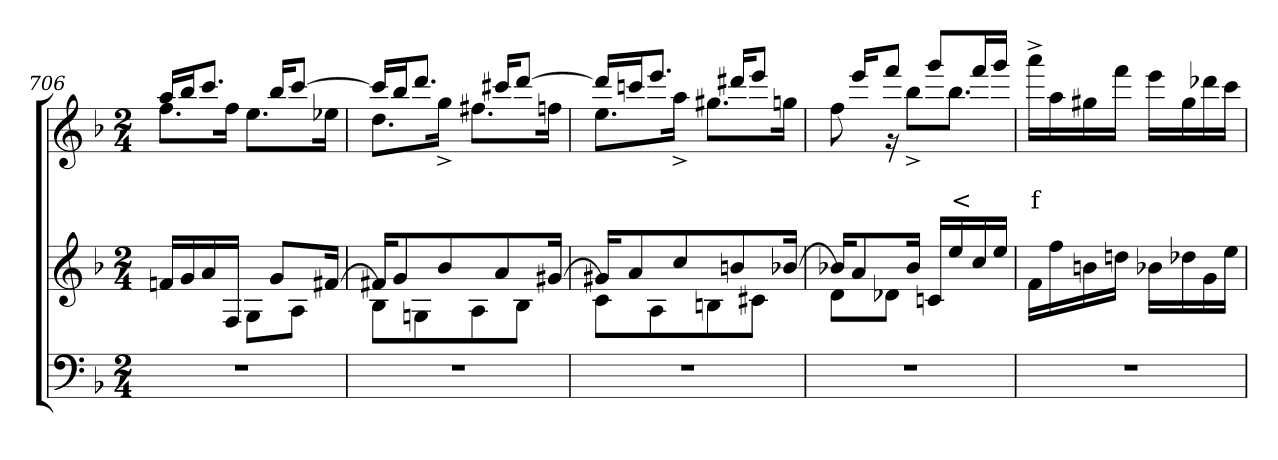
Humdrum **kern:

**kern	**kern	**kern	**text	**text
*part3	*part2	*part1	*part1	*part1
*staff3	*staff2	*staff1	*staff1	*staff1
*clefF4	*clefG2	*clefG2	*	*
*k[b-]	*k[b-]	*k[b-]	*	*
*M2/4	*M2/4	*M2/4	*	*
=706	=706	=706	=706	=706
*	*^	*^	*	*
2r	16fnLL	4ryy	16aaLL	8.ffL	.	.
.	16g	.	16bb-J	.	.	.
.	16a	.	8.cccJ	.	.	.
.	16FJJ	.	.	16ffJk	.	.
.	16ryy	8GL	.	8.eeL	.	.
.	8gL	.	16bb-KL	.	.	.
.	.	8AJ	[8cccJ	.	.	.
.	[16f#XJk	.	.	16ee-XJk	.	.
=707	=707	=707	=707	=707	=707	=707
2r	16f#XKL]	8B-L	16cccLL]	8.ddL	.	.
.	8g	.	16bb-J	.	.	.
.	.	8Gn	8.dddJ	.	.	.
.	8b-	.	.	16gg^>Jk	.	.
.	.	8A	.	8.ff#XL	.	.
.	8a	.	16ccc#XKL	.	.	.
.	.	8B-J	[8dddJ	.	.	.
.	[16g#XJk	.	.	16ffnJk	.	.
=708	=708	=708	=708	=708	=708	=708
2r	16g#XKL]	8cL	16dddLL]	8.eeL	.	.
.	8a	.	16cccnJ	.	.	.
.	.	8A	8.eeeJ	.	.	.
.	8cc	.	.	16aa^>Jk	.	.
.	.	8Bn	.	8.gg#XL	.	.
.	8bn	.	16ddd#XKL	.	.	.
.	.	8c#XJ	8eeeJ	.	.	.
.	[16b-XJk	.	.	16ggnJk	.	.
=709	=709	=709	=709	=709	=709	=709
2r	16b-XKL]	8dL	16ryy	8ff	.	.
.	8a	.	16eeeKL	.	.	.
.	.	8d-XJ	8fffJ	16r	.	.
.	16b-Jk	.	.	8bb-^>L	.	.
.	4ryy	16cnLL	8gggL	.	.	.
.	.	16ee	.	8.bb-J	.	<
.	.	16cc	16fffL	.	.	.
.	.	16eeJJ	16gggJJ	.	.	.
*	*v	*v	*	*	*	*
*	*	*v	*v	*	*
=710	=710	=710	=710	=710
2r	16fLL	16aaa^>LL	.	f
.	16ff	16aa	.	.
.	16bn	16gg#X	.	.
.	16ddnJJ	16fffJJ	.	.
.	16b-XLL	16eeeLL	.	.
.	16dd-X	16gg#	.	.
.	16g	16ddd-X	.	.
.	16eeJJ	16cccJJ	.	.
=	=	=	=	=
*-	*-	*-	*-	*-
